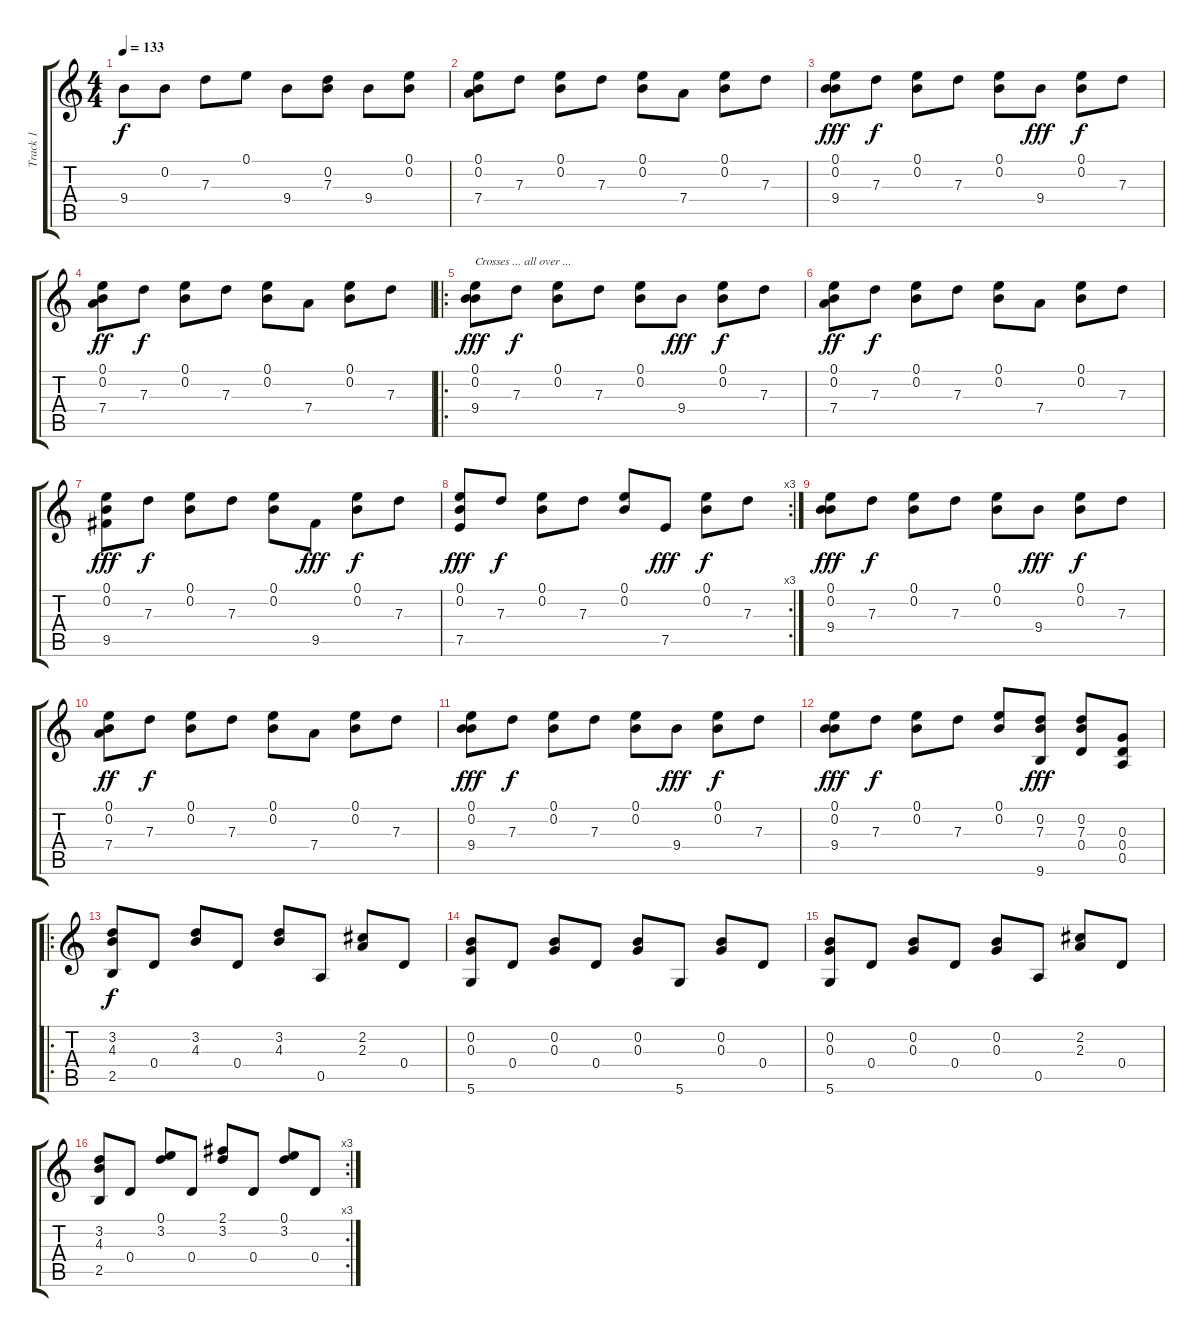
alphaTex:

\track ("Track 1" "Track 1") {instrument acousticguitarnylon}
\staff {score tabs}
\tuning (E4 B3 G3 D3 A2 D2) {hide}
\ts (4 4)
\tempo 133
\clef g2
\ks c
9.4.8{dy f} 0.2.8 7.3.8 0.1.8 9.4.8 (0.2 7.3).8 9.4.8 (0.1 0.2).8 |
(0.1 0.2 7.4).8 7.3.8 (0.1 0.2).8 7.3.8 (0.1 0.2).8 7.4.8 (0.1 0.2).8 7.3.8 |
(0.1 0.2 9.4).8{dy fff} 7.3.8{dy f} (0.1 0.2).8 7.3.8 (0.1 0.2).8 9.4.8{dy fff} (0.1 0.2).8{dy f} 7.3.8 |
(0.1 0.2 7.4).8{dy ff} 7.3.8{dy f} (0.1 0.2).8 7.3.8 (0.1 0.2).8 7.4.8 (0.1 0.2).8 7.3.8 |
\ro
(0.1 0.2 9.4).8{txt "Crosses ... all over ..." dy fff} 7.3.8{dy f} (0.1 0.2).8 7.3.8 (0.1 0.2).8 9.4.8{dy fff} (0.1 0.2).8{dy f} 7.3.8 |
(0.1 0.2 7.4).8{dy ff} 7.3.8{dy f} (0.1 0.2).8 7.3.8 (0.1 0.2).8 7.4.8 (0.1 0.2).8 7.3.8 |
(0.1 0.2 9.5).8{dy fff} 7.3.8{dy f} (0.1 0.2).8 7.3.8 (0.1 0.2).8 9.5.8{dy fff} (0.1 0.2).8{dy f} 7.3.8 |
\rc 3
(0.1 0.2 7.5).8{dy fff} 7.3.8{dy f} (0.1 0.2).8 7.3.8 (0.1 0.2).8 7.5.8{dy fff} (0.1 0.2).8{dy f} 7.3.8 |
(0.1 0.2 9.4).8{dy fff} 7.3.8{dy f} (0.1 0.2).8 7.3.8 (0.1 0.2).8 9.4.8{dy fff} (0.1 0.2).8{dy f} 7.3.8 |
(0.1 0.2 7.4).8{dy ff} 7.3.8{dy f} (0.1 0.2).8 7.3.8 (0.1 0.2).8 7.4.8 (0.1 0.2).8 7.3.8 |
(0.1 0.2 9.4).8{dy fff} 7.3.8{dy f} (0.1 0.2).8 7.3.8 (0.1 0.2).8 9.4.8{dy fff} (0.1 0.2).8{dy f} 7.3.8 |
(0.1 0.2 9.4).8{dy fff} 7.3.8{dy f} (0.1 0.2).8 7.3.8 (0.1 0.2).8 (0.2 7.3 9.6).8{dy fff} (0.2 7.3 0.4).8 (0.3 0.4 0.5).8 |
\ro
(3.2 4.3 2.5).8{dy f} 0.4.8 (3.2 4.3).8 0.4.8 (3.2 4.3).8 0.5.8 (2.2 2.3).8 0.4.8 |
(0.2 0.3 5.6).8 0.4.8 (0.2 0.3).8 0.4.8 (0.2 0.3).8 5.6.8 (0.2 0.3).8 0.4.8 |
(0.2 0.3 5.6).8 0.4.8 (0.2 0.3).8 0.4.8 (0.2 0.3).8 0.5.8 (2.2 2.3).8 0.4.8 |
\rc 3
(3.2 4.3 2.5).8 0.4.8 (0.1 3.2).8 0.4.8 (2.1 3.2).8 0.4.8 (0.1 3.2).8 0.4.8
